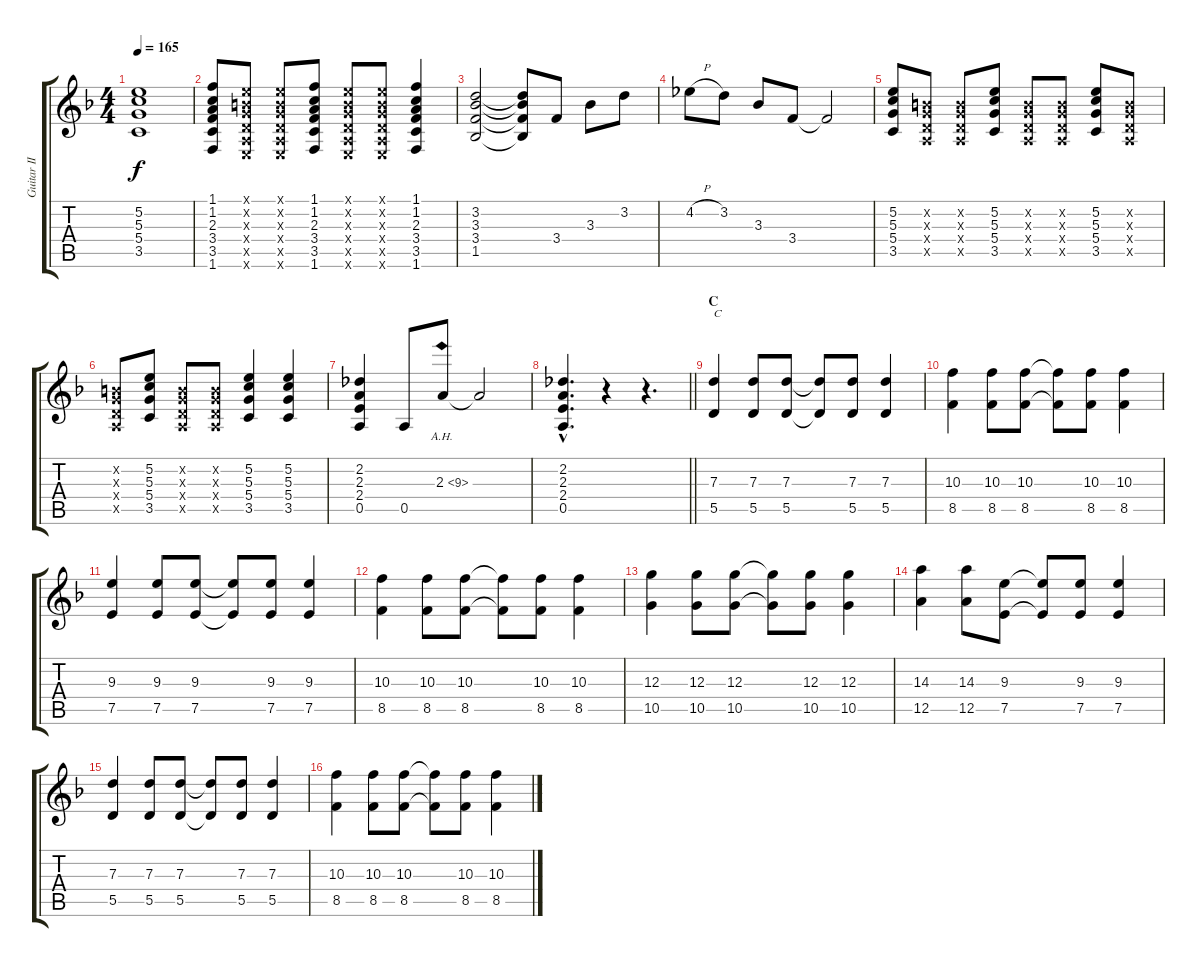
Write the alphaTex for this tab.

\track ("Guitar II" "Guitar II") {instrument overdrivenguitar}
\staff {score tabs}
\tuning (E4 B3 G3 D3 A2 E2) {hide}
\ts (4 4)
\tempo 165
\clef g2
\ks f
(5.2 5.3 5.4 3.5).1{dy f} |
(1.1 1.2 2.3 3.4 3.5 1.6).8 (0.1{x} 0.2{x} 0.3{x} 0.4{x} 0.5{x} 0.6{x}).8 (0.1{x} 0.2{x} 0.3{x} 0.4{x} 0.5{x} 0.6{x}).8 (1.1 1.2 2.3 3.4 3.5 1.6).8 (0.1{x} 0.2{x} 0.3{x} 0.4{x} 0.5{x} 0.6{x}).8 (0.1{x} 0.2{x} 0.3{x} 0.4{x} 0.5{x} 0.6{x}).8 (1.1 1.2 2.3 3.4 3.5 1.6).4 |
(3.2 3.3 3.4 1.5).2 (3.2{t} 3.3{t} 3.4{t} 1.5{t}).8 3.4.8 3.3.8 3.2.8 |
4.2{h}.8 3.2.8 3.3.8 3.4.8 3.4{t}.2 |
(5.2 5.3 5.4 3.5).8 (0.2{x} 0.3{x} 0.4{x} 0.5{x}).8 (0.2{x} 0.3{x} 0.4{x} 0.5{x}).8 (5.2 5.3 5.4 3.5).8 (0.2{x} 0.3{x} 0.4{x} 0.5{x}).8 (0.2{x} 0.3{x} 0.4{x} 0.5{x}).8 (5.2 5.3 5.4 3.5).8 (0.2{x} 0.3{x} 0.4{x} 0.5{x}).8 |
(0.2{x} 0.3{x} 0.4{x} 0.5{x}).8 (5.2 5.3 5.4 3.5).8 (0.2{x} 0.3{x} 0.4{x} 0.5{x}).8 (0.2{x} 0.3{x} 0.4{x} 0.5{x}).8 (5.2 5.3 5.4 3.5).4 (5.2 5.3 5.4 3.5).4 |
(2.2 2.3 2.4 0.5).4 0.5.8 2.3{ah 7}.8 2.3{t}.2 |
\barLineRight lightlight
(2.2{hac} 2.3{hac} 2.4{hac} 0.5{hac}).4{d} r.4 r.4{d} |
\section ("" "C")
(7.3 5.5).4{txt "C"} (7.3 5.5).8 (7.3 5.5).8 (7.3{t} 5.5{t}).8 (7.3 5.5).8 (7.3 5.5).4 |
(10.3 8.5).4 (10.3 8.5).8 (10.3 8.5).8 (10.3{t} 8.5{t}).8 (10.3 8.5).8 (10.3 8.5).4 |
(9.3 7.5).4 (9.3 7.5).8 (9.3 7.5).8 (9.3{t} 7.5{t}).8 (9.3 7.5).8 (9.3 7.5).4 |
(10.3 8.5).4 (10.3 8.5).8 (10.3 8.5).8 (10.3{t} 8.5{t}).8 (10.3 8.5).8 (10.3 8.5).4 |
(12.3 10.5).4 (12.3 10.5).8 (12.3 10.5).8 (12.3{t} 10.5{t}).8 (12.3 10.5).8 (12.3 10.5).4 |
(14.3 12.5).4 (14.3 12.5).8 (9.3 7.5).8 (9.3{t} 7.5{t}).8 (9.3 7.5).8 (9.3 7.5).4 |
(7.3 5.5).4 (7.3 5.5).8 (7.3 5.5).8 (7.3{t} 5.5{t}).8 (7.3 5.5).8 (7.3 5.5).4 |
(10.3 8.5).4 (10.3 8.5).8 (10.3 8.5).8 (10.3{t} 8.5{t}).8 (10.3 8.5).8 (10.3 8.5).4
